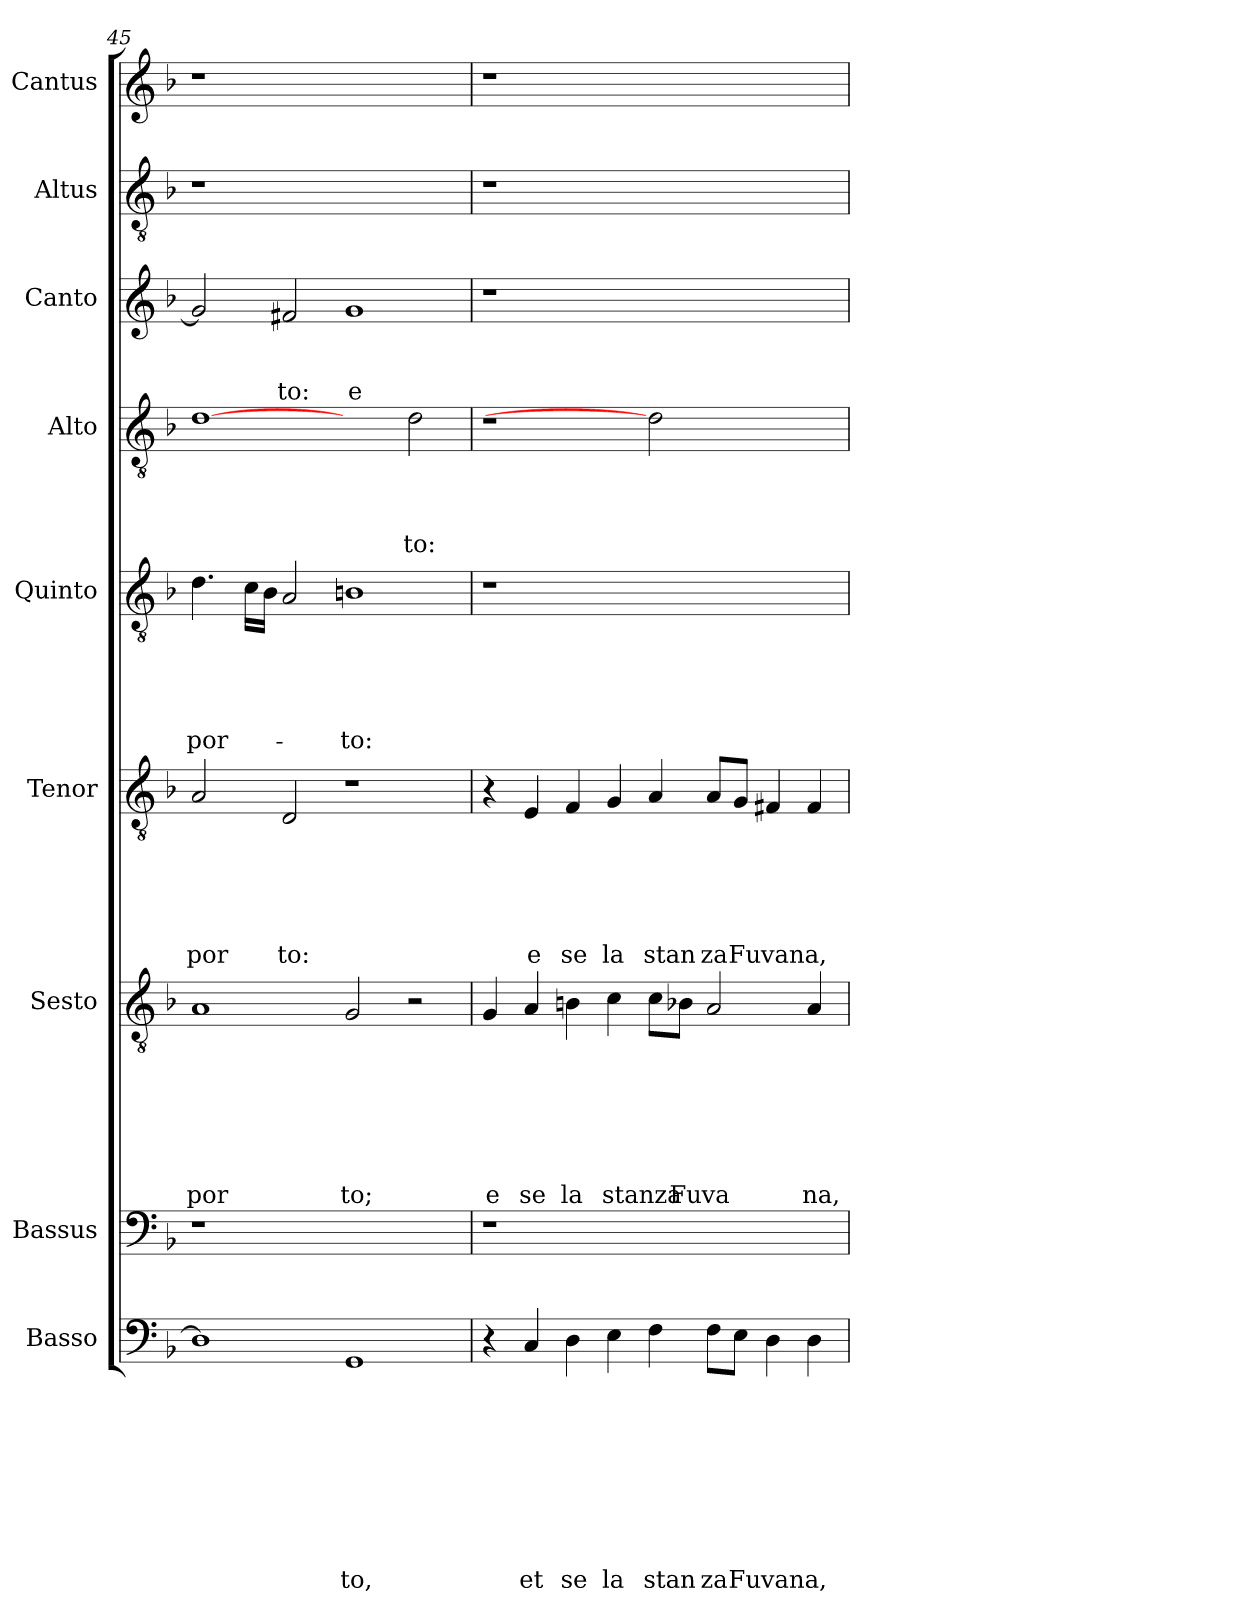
**kern	**text	**text	**text	**text	**text	**text	**text	**text	**text	**kern	**kern	**text	**text	**text	**text	**text	**text	**text	**kern	**text	**text	**text	**text	**text	**text	**kern	**text	**text	**text	**text	**text	**kern	**text	**text	**text	**text	**kern	**text	**text	**text	**kern	**kern
*part9	*part9	*part9	*part9	*part9	*part9	*part9	*part9	*part9	*part9	*part8	*part7	*part7	*part7	*part7	*part7	*part7	*part7	*part7	*part6	*part6	*part6	*part6	*part6	*part6	*part6	*part5	*part5	*part5	*part5	*part5	*part5	*part4	*part4	*part4	*part4	*part4	*part3	*part3	*part3	*part3	*part2	*part1
*staff9	*staff9	*staff9	*staff9	*staff9	*staff9	*staff9	*staff9	*staff9	*staff9	*staff8	*staff7	*staff7	*staff7	*staff7	*staff7	*staff7	*staff7	*staff7	*staff6	*staff6	*staff6	*staff6	*staff6	*staff6	*staff6	*staff5	*staff5	*staff5	*staff5	*staff5	*staff5	*staff4	*staff4	*staff4	*staff4	*staff4	*staff3	*staff3	*staff3	*staff3	*staff2	*staff1
*I"Basso	*	*	*	*	*	*	*	*	*	*I"Bassus	*I"Sesto	*	*	*	*	*	*	*	*I"Tenor	*	*	*	*	*	*	*I"Quinto	*	*	*	*	*	*I"Alto	*	*	*	*	*I"Canto	*	*	*	*I"Altus	*I"Cantus
*	*	*	*	*	*	*	*	*	*	*	*I'Sesto	*	*	*	*	*	*	*	*I'Tenor	*	*	*	*	*	*	*I'Quinto	*	*	*	*	*	*I'Alto	*	*	*	*	*I'Canto	*	*	*	*I'Altus	*I'Cantus
*clefF4	*	*	*	*	*	*	*	*	*	*clefF4	*clefGv2	*	*	*	*	*	*	*	*clefGv2	*	*	*	*	*	*	*clefGv2	*	*	*	*	*	*clefGv2	*	*	*	*	*clefG2	*	*	*	*clefGv2	*clefG2
*k[b-]	*	*	*	*	*	*	*	*	*	*k[b-]	*k[b-]	*	*	*	*	*	*	*	*k[b-]	*	*	*	*	*	*	*k[b-]	*	*	*	*	*	*k[b-]	*	*	*	*	*k[b-]	*	*	*	*k[b-]	*k[b-]
*F:	*	*	*	*	*	*	*	*	*	*F:	*F:	*	*	*	*	*	*	*	*F:	*	*	*	*	*	*	*F:	*	*	*	*	*	*F:	*	*	*	*	*F:	*	*	*	*F:	*F:
=45	=45	=45	=45	=45	=45	=45	=45	=45	=45	=45	=45	=45	=45	=45	=45	=45	=45	=45	=45	=45	=45	=45	=45	=45	=45	=45	=45	=45	=45	=45	=45	=45	=45	=45	=45	=45	=45	=45	=45	=45	=45	=45
!	!	!	!	!	!	!	!	!	!	!	!	!	!	!	!	!	!	!LO:LY:b	!	!	!	!	!	!	!LO:LY:b	!	!	!	!	!	!LO:LY:b	!	!	!	!	!	!	!	!	!	!	!
1D]	.	.	.	.	.	.	.	.	.	1r	1A	.	.	.	.	.	.	por	2A/	.	.	.	.	.	por	4.d\	.	.	.	.	por-	[1d	.	.	.	.	2g/]	.	.	.	1r	1r
.	.	.	.	.	.	.	.	.	.	.	.	.	.	.	.	.	.	.	.	.	.	.	.	.	.	16c\LL	.	.	.	.	.	.	.	.	.	.	.	.	.	.	.	.
.	.	.	.	.	.	.	.	.	.	.	.	.	.	.	.	.	.	.	.	.	.	.	.	.	.	16B-\JJ	.	.	.	.	.	.	.	.	.	.	.	.	.	.	.	.
!	!	!	!	!	!	!	!	!	!	!	!	!	!	!	!	!	!	!	!	!	!	!	!	!	!LO:LY:b	!	!	!	!	!	!	!	!	!	!	!	!	!	!	!LO:LY:b	!	!
.	.	.	.	.	.	.	.	.	.	.	.	.	.	.	.	.	.	.	2D/	.	.	.	.	.	to:	2A/	.	.	.	.	.	.	.	.	.	.	2f#/	.	.	to:	.	.
!	!	!	!	!	!	!	!	!	!LO:LY:b	!	!	!	!	!	!	!	!	!LO:LY:b	!	!	!	!	!	!	!	!	!	!	!	!	!LO:LY:b	!	!	!	!	!	!	!	!	!LO:LY:b	!	!
1GG	.	.	.	.	.	.	.	.	to,	1ryy	2G/	.	.	.	.	.	.	to;	1r	.	.	.	.	.	.	1Bn	.	.	.	.	-to:	2ryy	.	.	.	.	1g	.	.	e	1ryy	1ryy
!	!	!	!	!	!	!	!	!	!	!	!	!	!	!	!	!	!	!	!	!	!	!	!	!	!	!	!	!	!	!	!	!	!	!	!	!LO:LY:b	!	!	!	!	!	!
.	.	.	.	.	.	.	.	.	.	.	2r	.	.	.	.	.	.	.	.	.	.	.	.	.	.	.	.	.	.	.	.	2d\	.	.	.	-to:	.	.	.	.	.	.
=46	=46	=46	=46	=46	=46	=46	=46	=46	=46	=46	=46	=46	=46	=46	=46	=46	=46	=46	=46	=46	=46	=46	=46	=46	=46	=46	=46	=46	=46	=46	=46	=46	=46	=46	=46	=46	=46	=46	=46	=46	=46	=46
!	!	!	!	!	!	!	!	!	!	!	!	!	!	!	!	!	!	!LO:LY:b	!	!	!	!	!	!	!	!	!	!	!	!	!	!	!	!	!	!	!	!	!	!	!	!
4r	.	.	.	.	.	.	.	.	.	1r	4G/	.	.	.	.	.	.	e	4r	.	.	.	.	.	.	1r	.	.	.	.	.	1r	.	.	.	.	1r	.	.	.	1r	1r
!	!	!	!	!	!	!	!	!	!LO:LY:b	!	!	!	!	!	!	!	!	!LO:LY:b	!	!	!	!	!	!	!LO:LY:b	!	!	!	!	!	!	!	!	!	!	!	!	!	!	!	!	!
4C/	.	.	.	.	.	.	.	.	et	.	4A/	.	.	.	.	.	.	se	4E/	.	.	.	.	.	e	.	.	.	.	.	.	.	.	.	.	.	.	.	.	.	.	.
!	!	!	!	!	!	!	!	!	!LO:LY:b	!	!	!	!	!	!	!	!	!LO:LY:b	!	!	!	!	!	!	!LO:LY:b	!	!	!	!	!	!	!	!	!	!	!	!	!	!	!	!	!
4D\	.	.	.	.	.	.	.	.	se	.	4Bn\	.	.	.	.	.	.	la	4F/	.	.	.	.	.	se	.	.	.	.	.	.	.	.	.	.	.	.	.	.	.	.	.
!	!	!	!	!	!	!	!	!	!LO:LY:b	!	!	!	!	!	!	!	!	!LO:LY:b	!	!	!	!	!	!	!LO:LY:b	!	!	!	!	!	!	!	!	!	!	!	!	!	!	!	!	!
4E\	.	.	.	.	.	.	.	.	la	.	4c\	.	.	.	.	.	.	stanza	4G/	.	.	.	.	.	la	.	.	.	.	.	.	.	.	.	.	.	.	.	.	.	.	.
!	!	!	!	!	!	!	!	!	!LO:LY:b	!	!	!	!	!	!	!	!	!	!	!	!	!	!	!	!LO:LY:b	!	!	!	!	!	!	!	!	!	!	!	!	!	!	!	!	!
4F\	.	.	.	.	.	.	.	.	stan	1ryy	8c\L	.	.	.	.	.	.	.	4A/	.	.	.	.	.	stan	1ryy	.	.	.	.	.	2d]	.	.	.	.	1ryy	.	.	.	1ryy	1ryy
!	!	!	!	!	!	!	!	!	!	!	!	!	!	!	!	!	!	!LO:LY:b	!	!	!	!	!	!	!	!	!	!	!	!	!	!	!	!	!	!	!	!	!	!	!	!
.	.	.	.	.	.	.	.	.	.	.	8B-X\J	.	.	.	.	.	.	Fu	.	.	.	.	.	.	.	.	.	.	.	.	.	.	.	.	.	.	.	.	.	.	.	.
!	!	!	!	!	!	!	!	!	!LO:LY:b	!	!	!	!	!	!	!	!	!LO:LY:b	!	!	!	!	!	!	!LO:LY:b	!	!	!	!	!	!	!	!	!	!	!	!	!	!	!	!	!
8F\L	.	.	.	.	.	.	.	.	za	.	2A/	.	.	.	.	.	.	va	8A/L	.	.	.	.	.	za	.	.	.	.	.	.	.	.	.	.	.	.	.	.	.	.	.
!	!	!	!	!	!	!	!	!	!LO:LY:b	!	!	!	!	!	!	!	!	!	!	!	!	!	!	!	!LO:LY:b	!	!	!	!	!	!	!	!	!	!	!	!	!	!	!	!	!
8E\J	.	.	.	.	.	.	.	.	Fu	.	.	.	.	.	.	.	.	.	8G/J	.	.	.	.	.	Fu	.	.	.	.	.	.	.	.	.	.	.	.	.	.	.	.	.
!	!	!	!	!	!	!	!	!	!LO:LY:b	!	!	!	!	!	!	!	!	!	!	!	!	!	!	!	!LO:LY:b	!	!	!	!	!	!	!	!	!	!	!	!	!	!	!	!	!
4D\	.	.	.	.	.	.	.	.	vana,	.	.	.	.	.	.	.	.	.	4F#X/	.	.	.	.	.	vana,	.	.	.	.	.	.	2ryy	.	.	.	.	.	.	.	.	.	.
!	!	!	!	!	!	!	!	!	!	!	!	!	!	!	!	!	!	!LO:LY:b	!	!	!	!	!	!	!	!	!	!	!	!	!	!	!	!	!	!	!	!	!	!	!	!
4D\	.	.	.	.	.	.	.	.	.	.	4A/	.	.	.	.	.	.	na,	4F#/	.	.	.	.	.	.	.	.	.	.	.	.	.	.	.	.	.	.	.	.	.	.	.
=	=	=	=	=	=	=	=	=	=	=	=	=	=	=	=	=	=	=	=	=	=	=	=	=	=	=	=	=	=	=	=	=	=	=	=	=	=	=	=	=	=	=
*-	*-	*-	*-	*-	*-	*-	*-	*-	*-	*-	*-	*-	*-	*-	*-	*-	*-	*-	*-	*-	*-	*-	*-	*-	*-	*-	*-	*-	*-	*-	*-	*-	*-	*-	*-	*-	*-	*-	*-	*-	*-	*-
